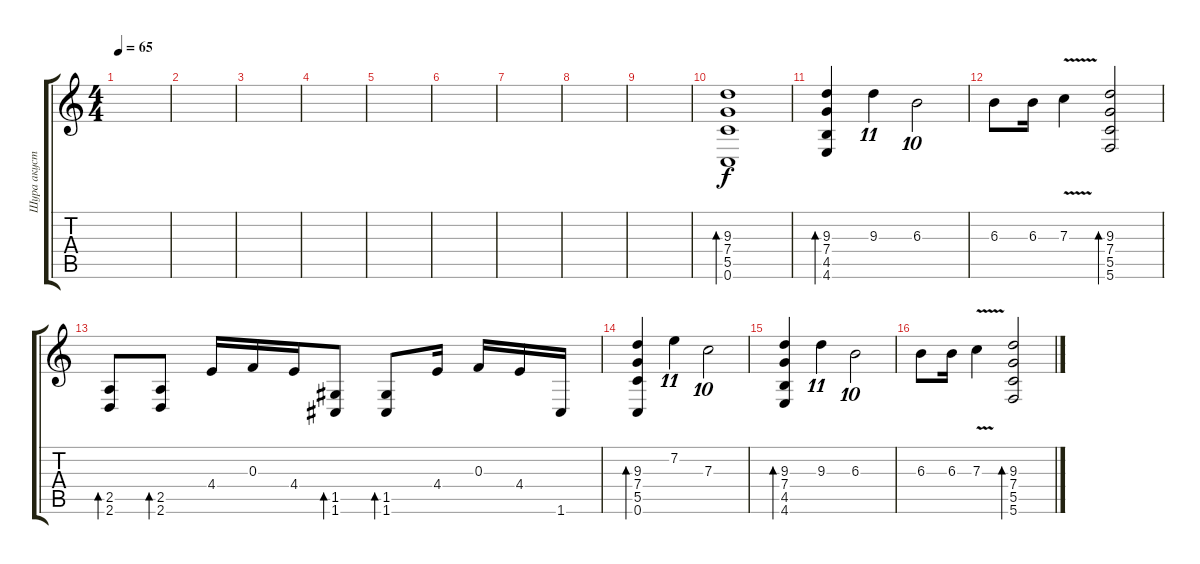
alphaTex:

\track ("Шура акустика" "Шура акуст") {instrument acousticguitarsteel}
\staff {score tabs}
\tuning (D4 A3 F3 C3 G2 C2) {hide}
\ts (4 4)
\tempo 65
\clef g2
\ks c
|
|
|
|
|
|
|
|
|
(9.3 7.4 5.5 0.6).1{bd 240} |
(9.3 7.4 4.5 4.6).4{bd 240} 9.3.4{tu (11 8)} 6.3.2{tu (10 8)} |
6.3.8 6.3.16 7.3{v}.4 (9.3 7.4 5.5 5.6).2{bd 240} |
(2.5 2.6).8{bd 60} (2.5 2.6).8{bd 60} 4.4.16 0.3.16 4.4.16 (1.5 1.6).8{bd 60} (1.5 1.6).8{bd 60} 4.4.16 0.3.16 4.4.16 1.6.16 |
(9.3 7.4 5.5 0.6).4{bd 240} 7.2.4{tu (11 8)} 7.3.2{tu (10 8)} |
(9.3 7.4 4.5 4.6).4{bd 240} 9.3.4{tu (11 8)} 6.3.2{tu (10 8)} |
6.3.8 6.3.16 7.3{v}.4 (9.3 7.4 5.5 5.6).2{bd 240}
